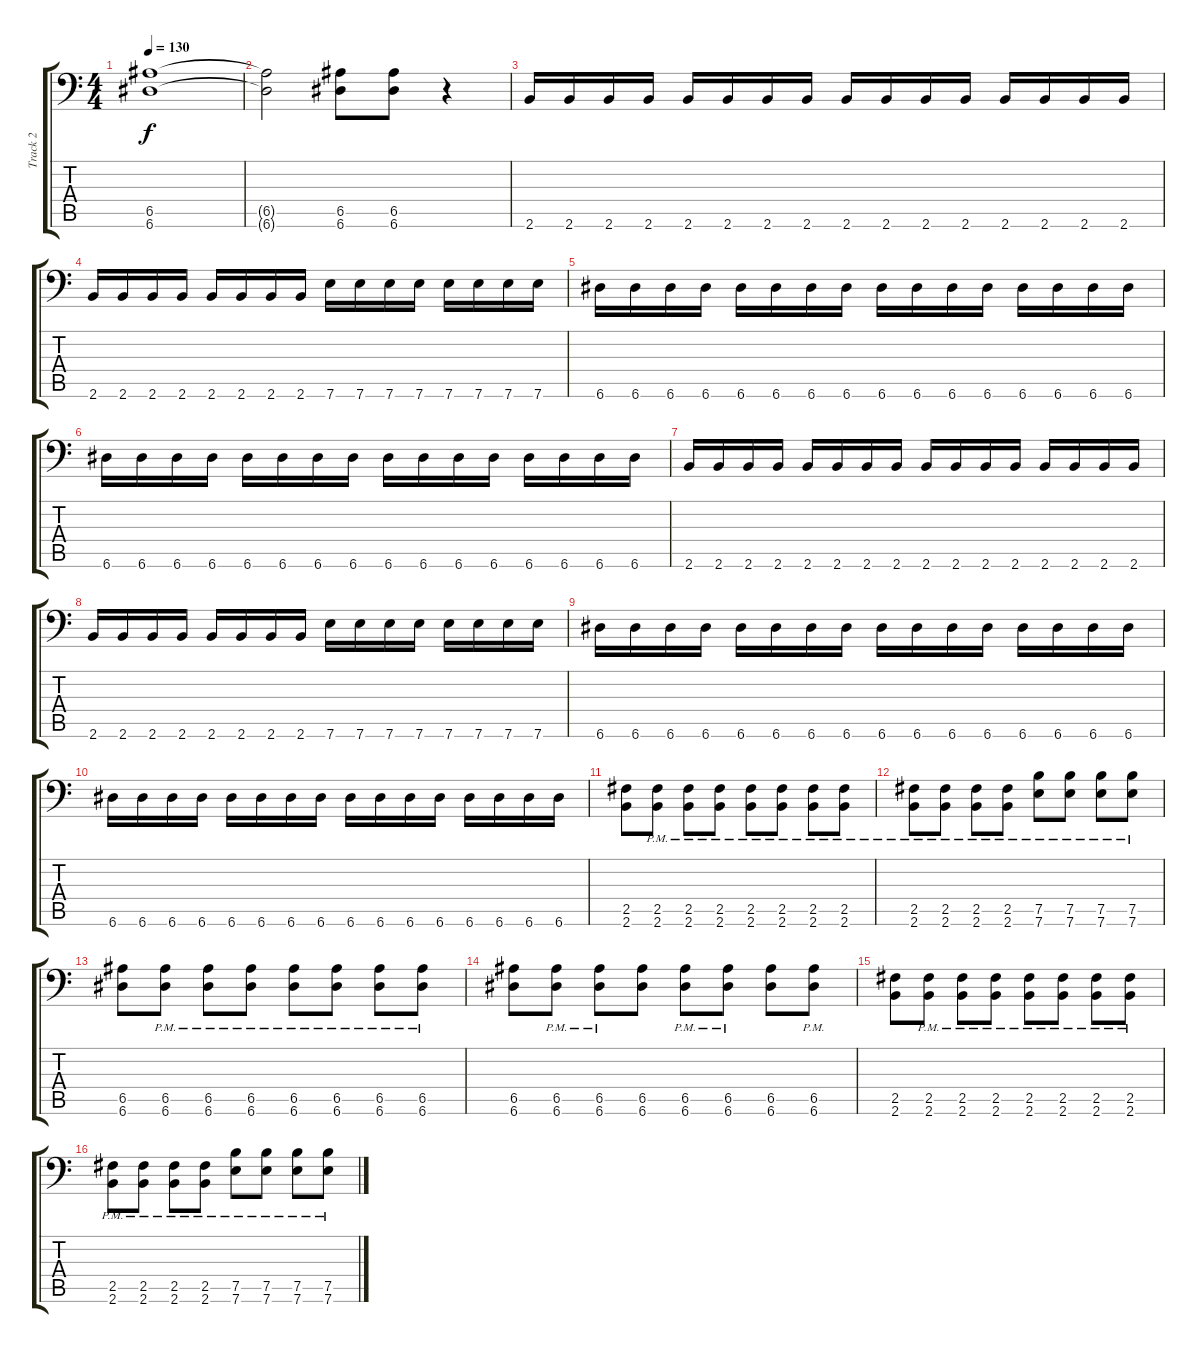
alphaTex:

\track ("Track 2" "Track 2") {instrument distortionguitar}
\staff {score tabs}
\tuning (B3 Gb3 D3 A2 E2 A1) {hide}
\ts (4 4)
\tempo 130
\clef f4
\ks c
(6.5 6.6).1{dy f} |
(6.5{t} 6.6{t}).2 (6.5 6.6).8 (6.5 6.6).8 r.4 |
2.6.16 2.6.16 2.6.16 2.6.16 2.6.16 2.6.16 2.6.16 2.6.16 2.6.16 2.6.16 2.6.16 2.6.16 2.6.16 2.6.16 2.6.16 2.6.16 |
2.6.16 2.6.16 2.6.16 2.6.16 2.6.16 2.6.16 2.6.16 2.6.16 7.6.16 7.6.16 7.6.16 7.6.16 7.6.16 7.6.16 7.6.16 7.6.16 |
6.6.16 6.6.16 6.6.16 6.6.16 6.6.16 6.6.16 6.6.16 6.6.16 6.6.16 6.6.16 6.6.16 6.6.16 6.6.16 6.6.16 6.6.16 6.6.16 |
6.6.16 6.6.16 6.6.16 6.6.16 6.6.16 6.6.16 6.6.16 6.6.16 6.6.16 6.6.16 6.6.16 6.6.16 6.6.16 6.6.16 6.6.16 6.6.16 |
2.6.16 2.6.16 2.6.16 2.6.16 2.6.16 2.6.16 2.6.16 2.6.16 2.6.16 2.6.16 2.6.16 2.6.16 2.6.16 2.6.16 2.6.16 2.6.16 |
2.6.16 2.6.16 2.6.16 2.6.16 2.6.16 2.6.16 2.6.16 2.6.16 7.6.16 7.6.16 7.6.16 7.6.16 7.6.16 7.6.16 7.6.16 7.6.16 |
6.6.16 6.6.16 6.6.16 6.6.16 6.6.16 6.6.16 6.6.16 6.6.16 6.6.16 6.6.16 6.6.16 6.6.16 6.6.16 6.6.16 6.6.16 6.6.16 |
6.6.16 6.6.16 6.6.16 6.6.16 6.6.16 6.6.16 6.6.16 6.6.16 6.6.16 6.6.16 6.6.16 6.6.16 6.6.16 6.6.16 6.6.16 6.6.16 |
(2.5 2.6).8 (2.5{pm} 2.6{pm}).8 (2.5{pm} 2.6{pm}).8 (2.5{pm} 2.6{pm}).8 (2.5{pm} 2.6{pm}).8 (2.5{pm} 2.6{pm}).8 (2.5{pm} 2.6{pm}).8 (2.5{pm} 2.6{pm}).8 |
(2.5{pm} 2.6{pm}).8 (2.5{pm} 2.6{pm}).8 (2.5{pm} 2.6{pm}).8 (2.5{pm} 2.6{pm}).8 (7.5{pm} 7.6{pm}).8 (7.5{pm} 7.6{pm}).8 (7.5{pm} 7.6{pm}).8 (7.5{pm} 7.6{pm}).8 |
(6.5 6.6).8 (6.5{pm} 6.6{pm}).8 (6.5{pm} 6.6{pm}).8 (6.5{pm} 6.6{pm}).8 (6.5{pm} 6.6{pm}).8 (6.5{pm} 6.6{pm}).8 (6.5{pm} 6.6{pm}).8 (6.5{pm} 6.6{pm}).8 |
(6.5 6.6).8 (6.5{pm} 6.6{pm}).8 (6.5{pm} 6.6{pm}).8 (6.5 6.6).8 (6.5{pm} 6.6{pm}).8 (6.5{pm} 6.6{pm}).8 (6.5 6.6).8 (6.5{pm} 6.6{pm}).8 |
(2.5 2.6).8 (2.5{pm} 2.6{pm}).8 (2.5{pm} 2.6{pm}).8 (2.5{pm} 2.6{pm}).8 (2.5{pm} 2.6{pm}).8 (2.5{pm} 2.6{pm}).8 (2.5{pm} 2.6{pm}).8 (2.5{pm} 2.6{pm}).8 |
(2.5{pm} 2.6{pm}).8 (2.5{pm} 2.6{pm}).8 (2.5{pm} 2.6{pm}).8 (2.5{pm} 2.6{pm}).8 (7.5{pm} 7.6{pm}).8 (7.5{pm} 7.6{pm}).8 (7.5{pm} 7.6{pm}).8 (7.5{pm} 7.6{pm}).8
